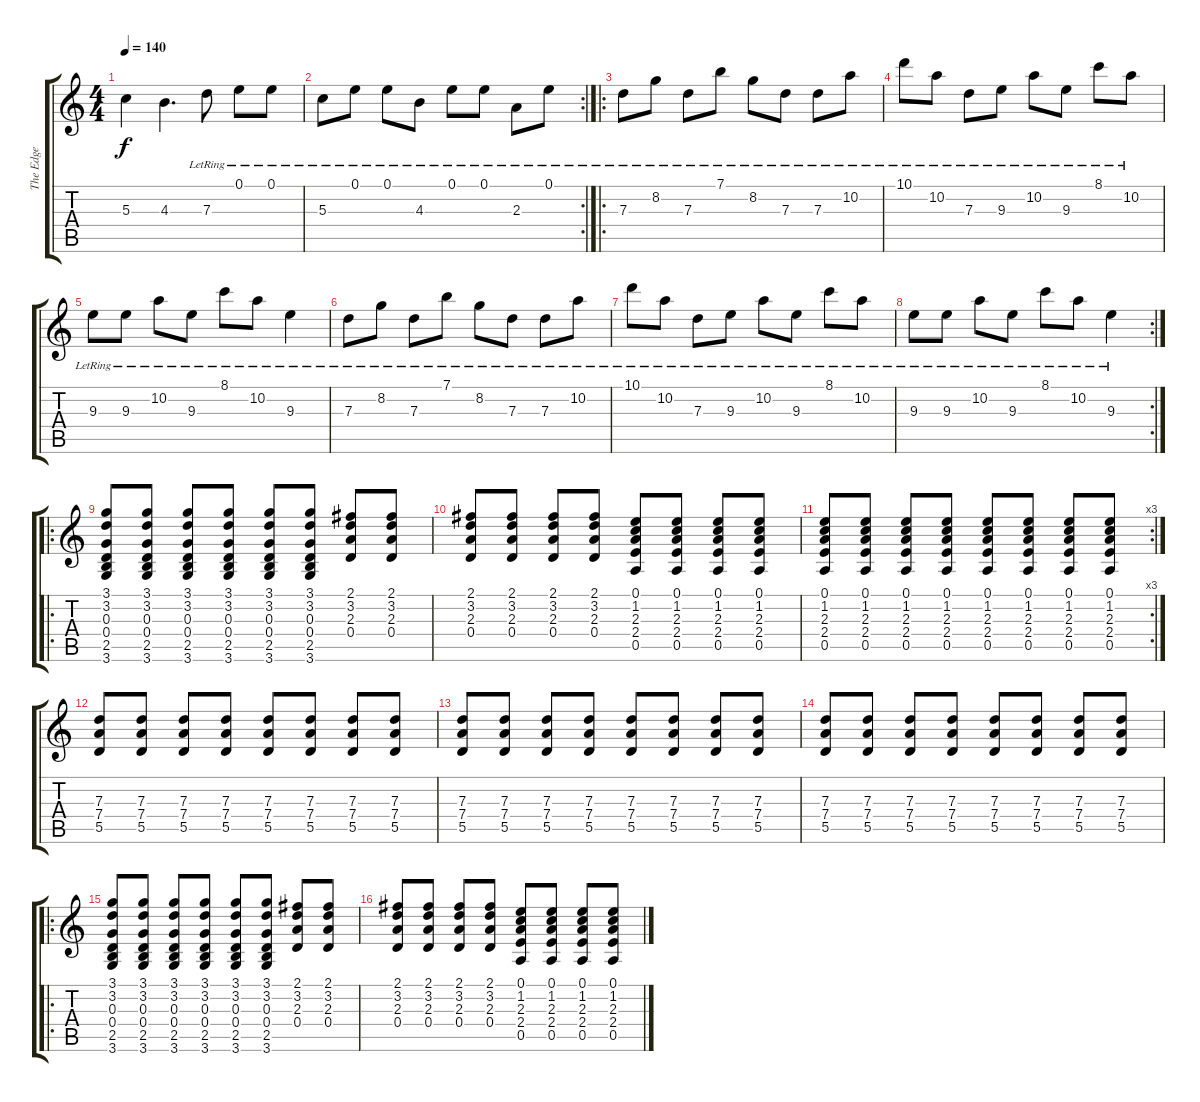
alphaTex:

\track ("The Edge" "The Edge") {instrument electricguitarclean}
\staff {score tabs}
\tuning (E4 B3 G3 D3 A2 E2) {hide}
\ts (4 4)
\tempo 140
\clef g2
\ks c
5.3{t}.4{dy f} 4.3.4{d} 7.3{lr}.8 0.1{lr}.8 0.1{lr}.8 |
\rc 2
5.3{lr}.8 0.1{lr}.8 0.1{lr}.8 4.3{lr}.8 0.1{lr}.8 0.1{lr}.8 2.3{lr}.8 0.1{lr}.8 |
\ro
7.3{lr}.8{instrument electricguitarclean} 8.2{lr}.8 7.3{lr}.8 7.1{lr}.8 8.2{lr}.8 7.3{lr}.8 7.3{lr}.8 10.2{lr}.8 |
10.1{lr}.8 10.2{lr}.8 7.3{lr}.8 9.3{lr}.8 10.2{lr}.8 9.3{lr}.8 8.1{lr}.8 10.2{lr}.8 |
9.3{lr}.8 9.3{lr}.8 10.2{lr}.8 9.3{lr}.8 8.1{lr}.8 10.2{lr}.8 9.3{lr}.4 |
7.3{lr}.8 8.2{lr}.8 7.3{lr}.8 7.1{lr}.8 8.2{lr}.8 7.3{lr}.8 7.3{lr}.8 10.2{lr}.8 |
10.1{lr}.8 10.2{lr}.8 7.3{lr}.8 9.3{lr}.8 10.2{lr}.8 9.3{lr}.8 8.1{lr}.8 10.2{lr}.8 |
\rc 2
9.3{lr}.8 9.3{lr}.8 10.2{lr}.8 9.3{lr}.8 8.1{lr}.8 10.2{lr}.8 9.3{lr}.4 |
\ro
(3.1 3.2 0.3 0.4 2.5 3.6).8 (3.1 3.2 0.3 0.4 2.5 3.6).8 (3.1 3.2 0.3 0.4 2.5 3.6).8 (3.1 3.2 0.3 0.4 2.5 3.6).8 (3.1 3.2 0.3 0.4 2.5 3.6).8 (3.1 3.2 0.3 0.4 2.5 3.6).8 (2.1 3.2 2.3 0.4).8 (2.1 3.2 2.3 0.4).8 |
(2.1 3.2 2.3 0.4).8 (2.1 3.2 2.3 0.4).8 (2.1 3.2 2.3 0.4).8 (2.1 3.2 2.3 0.4).8 (0.1 1.2 2.3 2.4 0.5).8 (0.1 1.2 2.3 2.4 0.5).8 (0.1 1.2 2.3 2.4 0.5).8 (0.1 1.2 2.3 2.4 0.5).8 |
\rc 3
(0.1 1.2 2.3 2.4 0.5).8 (0.1 1.2 2.3 2.4 0.5).8 (0.1 1.2 2.3 2.4 0.5).8 (0.1 1.2 2.3 2.4 0.5).8 (0.1 1.2 2.3 2.4 0.5).8 (0.1 1.2 2.3 2.4 0.5).8 (0.1 1.2 2.3 2.4 0.5).8 (0.1 1.2 2.3 2.4 0.5).8 |
(7.3 7.4 5.5).8 (7.3 7.4 5.5).8 (7.3 7.4 5.5).8 (7.3 7.4 5.5).8 (7.3 7.4 5.5).8 (7.3 7.4 5.5).8 (7.3 7.4 5.5).8 (7.3 7.4 5.5).8 |
(7.3 7.4 5.5).8 (7.3 7.4 5.5).8 (7.3 7.4 5.5).8 (7.3 7.4 5.5).8 (7.3 7.4 5.5).8 (7.3 7.4 5.5).8 (7.3 7.4 5.5).8 (7.3 7.4 5.5).8 |
(7.3 7.4 5.5).8 (7.3 7.4 5.5).8 (7.3 7.4 5.5).8 (7.3 7.4 5.5).8 (7.3 7.4 5.5).8 (7.3 7.4 5.5).8 (7.3 7.4 5.5).8 (7.3 7.4 5.5).8 |
\ro
(3.1 3.2 0.3 0.4 2.5 3.6).8 (3.1 3.2 0.3 0.4 2.5 3.6).8 (3.1 3.2 0.3 0.4 2.5 3.6).8 (3.1 3.2 0.3 0.4 2.5 3.6).8 (3.1 3.2 0.3 0.4 2.5 3.6).8 (3.1 3.2 0.3 0.4 2.5 3.6).8 (2.1 3.2 2.3 0.4).8 (2.1 3.2 2.3 0.4).8 |
(2.1 3.2 2.3 0.4).8 (2.1 3.2 2.3 0.4).8 (2.1 3.2 2.3 0.4).8 (2.1 3.2 2.3 0.4).8 (0.1 1.2 2.3 2.4 0.5).8 (0.1 1.2 2.3 2.4 0.5).8 (0.1 1.2 2.3 2.4 0.5).8 (0.1 1.2 2.3 2.4 0.5).8
